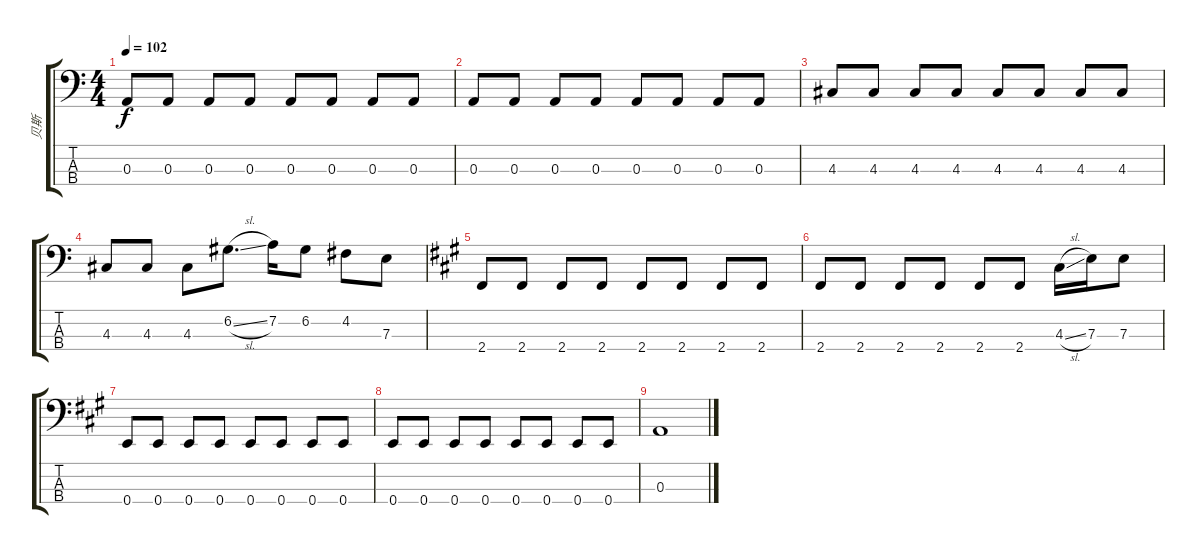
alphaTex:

\track ("贝斯" "贝斯") {instrument electricbassfinger}
\staff {score tabs}
\tuning (G2 D2 A1 E1) {hide}
\ts (4 4)
\tempo 102
\clef f4
\ks c
0.3.8{dy f} 0.3.8 0.3.8 0.3.8 0.3.8 0.3.8 0.3.8 0.3.8 |
0.3.8 0.3.8 0.3.8 0.3.8 0.3.8 0.3.8 0.3.8 0.3.8 |
4.3.8 4.3.8 4.3.8 4.3.8 4.3.8 4.3.8 4.3.8 4.3.8 |
4.3.8 4.3.8 4.3.8 6.2{sl}.8{d} 7.2.16 6.2.8 4.2.8 7.3.8 |
\ks a
2.4.8 2.4.8 2.4.8 2.4.8 2.4.8 2.4.8 2.4.8 2.4.8 |
2.4.8 2.4.8 2.4.8 2.4.8 2.4.8 2.4.8 4.3{sl}.16 7.3.16 7.3.8 |
0.4.8 0.4.8 0.4.8 0.4.8 0.4.8 0.4.8 0.4.8 0.4.8 |
0.4.8 0.4.8 0.4.8 0.4.8 0.4.8 0.4.8 0.4.8 0.4.8 |
0.3.1
